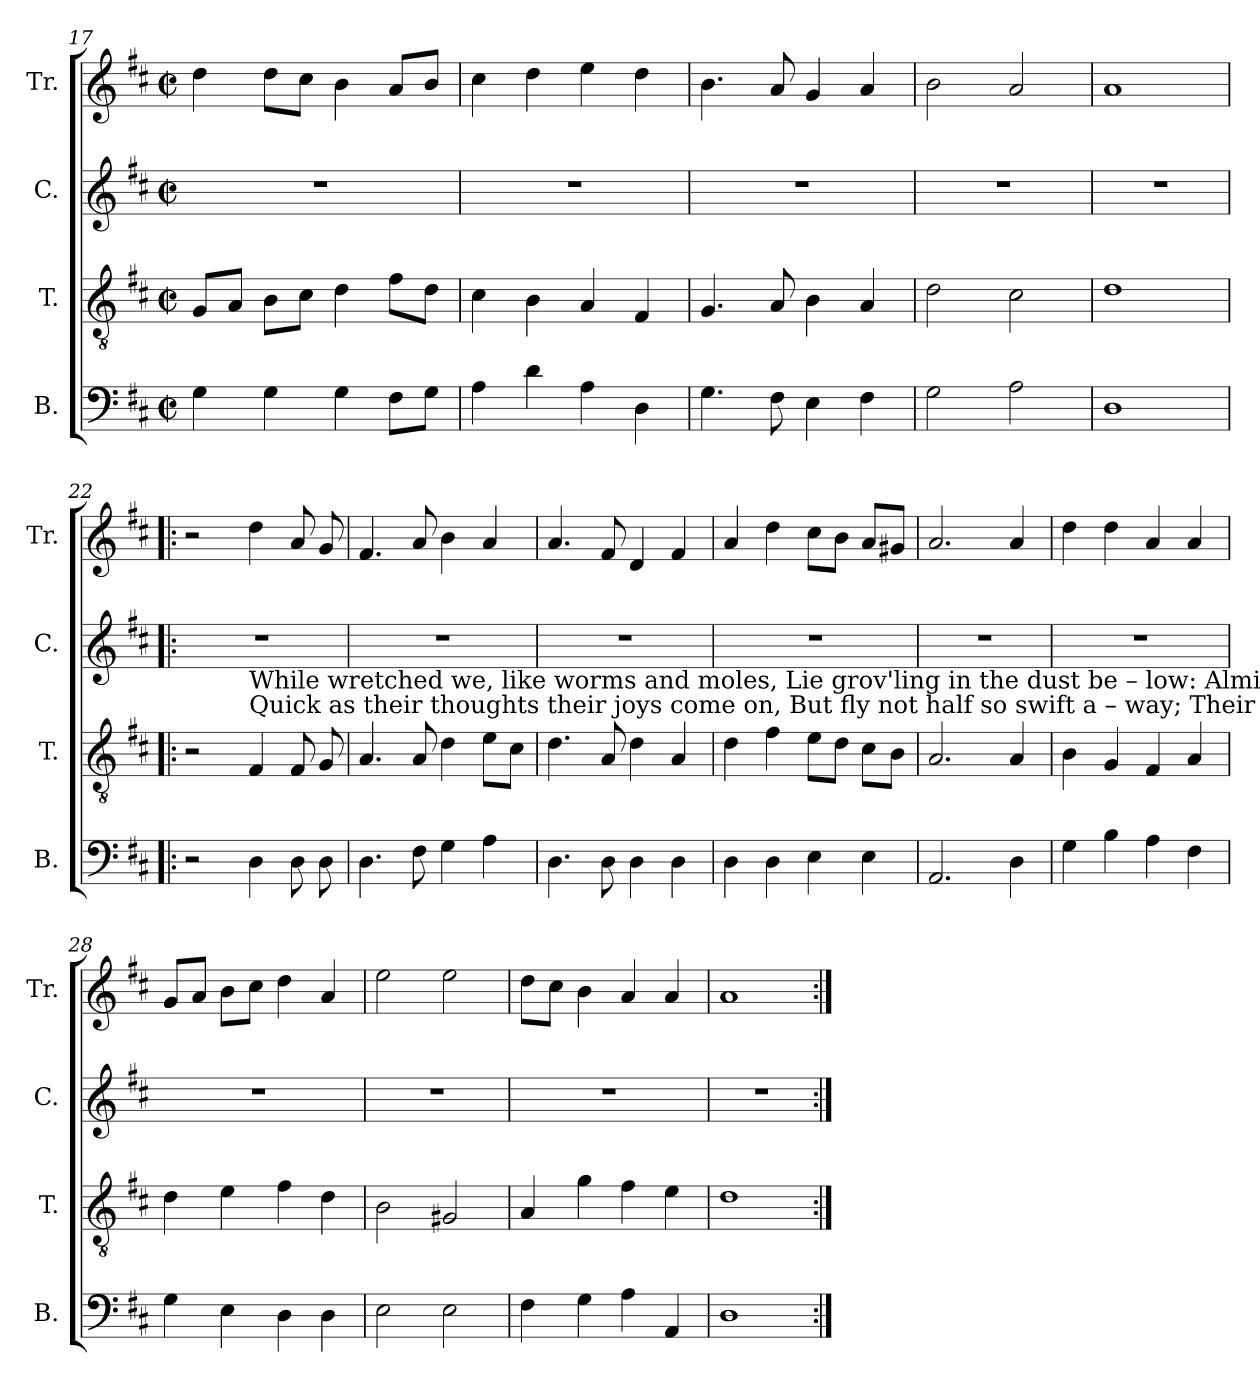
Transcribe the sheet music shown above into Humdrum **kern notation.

**kern	**kern	**kern	**kern
*part4	*part3	*part2	*part1
*staff4	*staff3	*staff2	*staff1
*I"B.	*I"T.	*I"C.	*I"Tr.
*I'B.	*I'T.	*I'C.	*I'Tr.
*clefF4	*clefGv2	*clefG2	*clefG2
*k[f#c#]	*k[f#c#]	*k[f#c#]	*k[f#c#]
*M2/2	*M2/2	*M2/2	*M2/2
*met(c|)	*met(c|)	*met(c|)	*met(c|)
=17	=17	=17	=17
4G\	8G/L	1r	4dd\
.	8A/J	.	.
4G\	8B\L	.	8dd\L
.	8c#\J	.	8cc#\J
4G\	4d\	.	4b\
8F#\L	8f#\L	.	8a/L
8G\J	8d\J	.	8b/J
=18	=18	=18	=18
4A\	4c#\	1r	4cc#\
4d\	4B\	.	4dd\
4A\	4A/	.	4ee\
4D\	4F#/	.	4dd\
=19	=19	=19	=19
4.G\	4.G/	1r	4.b\
8F#\	8A/	.	8a/
4E\	4B\	.	4g/
4F#\	4A/	.	4a/
=20	=20	=20	=20
2G\	2d\	1r	2b\
2A\	2c#\	.	2a/
=21	=21	=21	=21
1D	1d	1r	1a
!!LO:LB:g=z
=22!|:	=22!|:	=22!|:	=22!|:
2r	2r	1r	2r
!	!LO:TX:a:t=Quick as their thoughts their joys come on,   But  fly  not  half so  swift   a – way; Their souls are ever bright as noon, And calm as  summer  evenings  be.	!	!
!	!LO:TX:a:t=While wretched we, like worms and moles,  Lie  grov'ling  in  the  dust  be – low&colon;  Almighty grace, re – new our souls, And we'll as – pire  to   glory     too.	!	!
4D\	4F#/	.	4dd\
8D\	8F#/	.	8a/
8D\	8G/	.	8g/
=23	=23	=23	=23
4.D\	4.A/	1r	4.f#/
8F#\	8A/	.	8a/
4G\	4d\	.	4b\
4A\	8e\L	.	4a/
.	8c#\J	.	.
=24	=24	=24	=24
4.D\	4.d\	1r	4.a/
8D\	8A/	.	8f#/
4D\	4d\	.	4d/
4D\	4A/	.	4f#/
=25	=25	=25	=25
4D\	4d\	1r	4a/
4D\	4f#\	.	4dd\
4E\	8e\L	.	8cc#\L
.	8d\J	.	8b\J
4E\	8c#\L	.	8a/L
.	8B\J	.	8g#X/J
=26	=26	=26	=26
2.AA/	2.A/	1r	2.a/
4D\	4A/	.	4a/
=27	=27	=27	=27
4G\	4B\	1r	4dd\
4B\	4G/	.	4dd\
4A\	4F#/	.	4a/
4F#\	4A/	.	4a/
=28	=28	=28	=28
4G\	4d\	1r	8g/L
.	.	.	8a/J
4E\	4e\	.	8b\L
.	.	.	8cc#\J
4D\	4f#\	.	4dd\
4D\	4d\	.	4a/
=29	=29	=29	=29
2E\	2B\	1r	2ee\
2E\	2G#X/	.	2ee\
=30	=30	=30	=30
4F#\	4A/	1r	8dd\L
.	.	.	8cc#\J
4G\	4g\	.	4b\
4A\	4f#\	.	4a/
4AA/	4e\	.	4a/
=31	=31	=31	=31
1D	1d	1r	1a
=:|!	=:|!	=:|!	=:|!
*-	*-	*-	*-
